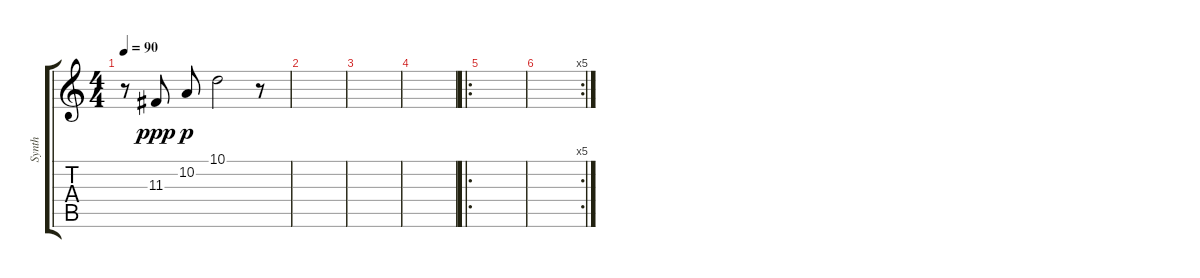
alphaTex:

\track ("Synth" "Synth") {instrument pad2warm}
\staff {score tabs}
\tuning (E4 B3 G3 D3 A2 E2) {hide}
\ts (4 4)
\tempo 90
\clef g2
\ks c
r.8{dy p} 11.3.8{dy ppp} 10.2.8{dy p} 10.1.2 r.8 |
|
|
|
\ro
|
\rc 5
